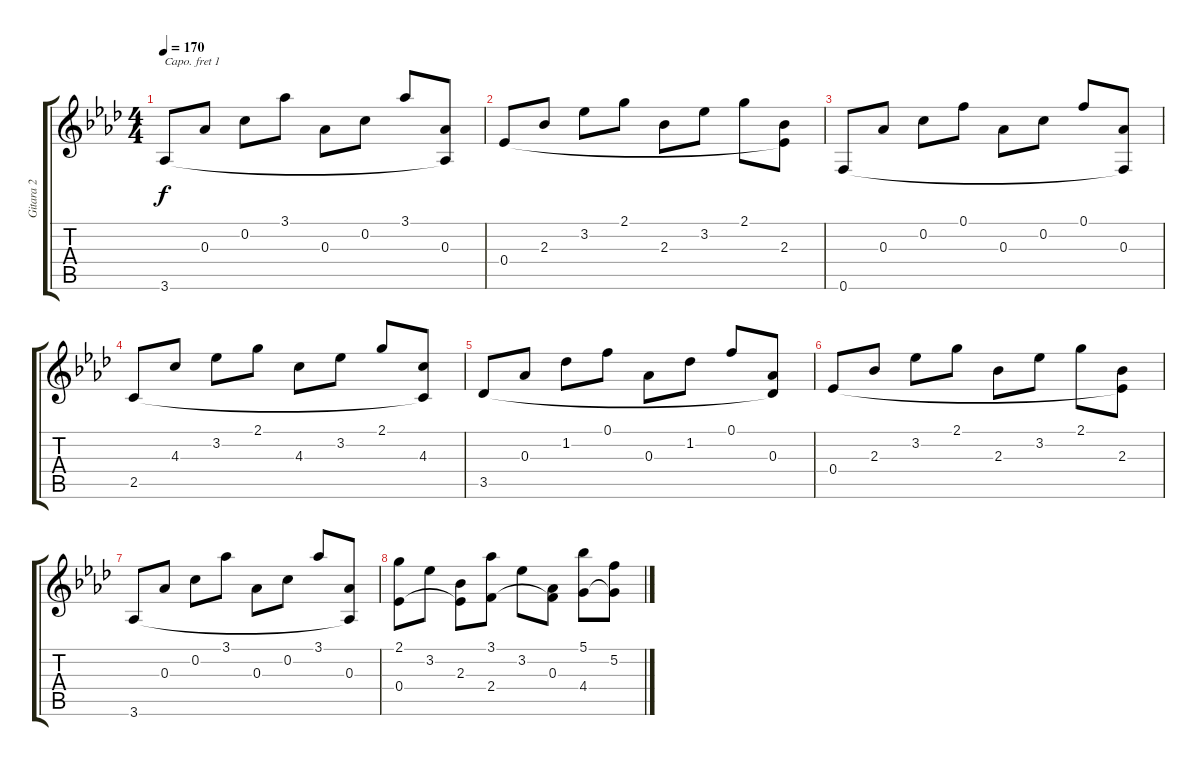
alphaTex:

\track ("Gitara 2" "Gitara 2") {instrument acousticguitarsteel}
\staff {score tabs}
\capo 1
\tuning (E4 B3 G3 D3 A2 E2) {hide}
\ts (4 4)
\tempo 170
\clef g2
\ks ab
3.6.8{dy f instrument acousticguitarsteel} 0.3.8 0.2.8 3.1.8 0.3.8 0.2.8 3.1.8 (0.3 3.6{t}).8 |
0.4.8 2.3.8 3.2.8 2.1.8 2.3.8 3.2.8 2.1.8 (2.3 0.4{t}).8 |
0.6.8 0.3.8 0.2.8 0.1.8 0.3.8 0.2.8 0.1.8 (0.3 0.6{t}).8 |
2.5.8 4.3.8 3.2.8 2.1.8 4.3.8 3.2.8 2.1.8 (4.3 2.5{t}).8 |
3.5.8 0.3.8 1.2.8 0.1.8 0.3.8 1.2.8 0.1.8 (0.3 3.5{t}).8 |
0.4.8 2.3.8 3.2.8 2.1.8 2.3.8 3.2.8 2.1.8 (2.3 0.4{t}).8 |
3.6.8 0.3.8 0.2.8 3.1.8 0.3.8 0.2.8 3.1.8 (0.3 3.6{t}).8 |
(2.1 0.4).8 3.2.8 (2.3 0.4{t}).8 (3.1 2.4).8 3.2.8 (0.3 2.4{t}).8 (5.1 4.4).8 (5.2 4.4{t}).8
